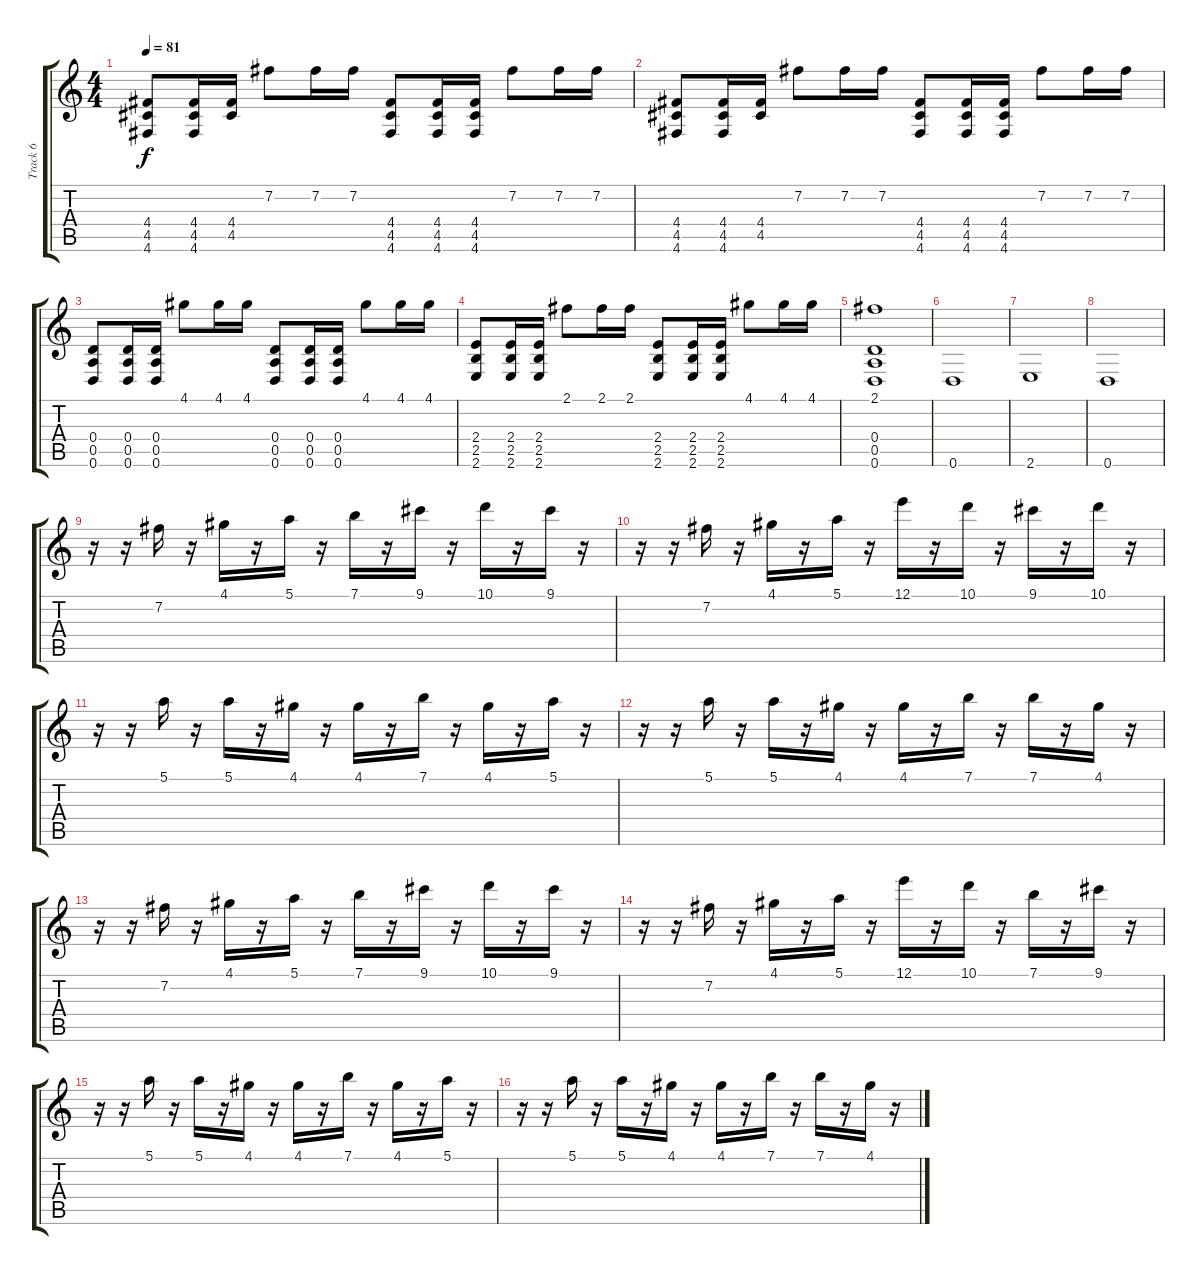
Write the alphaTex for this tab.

\track ("Track 6" "Track 6") {instrument distortionguitar}
\staff {score tabs}
\tuning (E4 B3 G3 D3 A2 D2) {hide}
\ts (4 4)
\tempo 81
\clef g2
\ks c
(4.4 4.5 4.6).8{dy f} (4.4 4.5 4.6).16 (4.4 4.5).16 7.2.8 7.2.16 7.2.16 (4.4 4.5 4.6).8 (4.4 4.5 4.6).16 (4.4 4.5 4.6).16 7.2.8 7.2.16 7.2.16 |
(4.4 4.5 4.6).8 (4.4 4.5 4.6).16 (4.4 4.5).16 7.2.8 7.2.16 7.2.16 (4.4 4.5 4.6).8 (4.4 4.5 4.6).16 (4.4 4.5 4.6).16 7.2.8 7.2.16 7.2.16 |
(0.4 0.5 0.6).8 (0.4 0.5 0.6).16 (0.4 0.5 0.6).16 4.1.8 4.1.16 4.1.16 (0.4 0.5 0.6).8 (0.4 0.5 0.6).16 (0.4 0.5 0.6).16 4.1.8 4.1.16 4.1.16 |
(2.4 2.5 2.6).8 (2.4 2.5 2.6).16 (2.4 2.5 2.6).16 2.1.8 2.1.16 2.1.16 (2.4 2.5 2.6).8 (2.4 2.5 2.6).16 (2.4 2.5 2.6).16 4.1.8 4.1.16 4.1.16 |
(2.1 0.4 0.5 0.6).1 |
0.6.1 |
2.6.1 |
0.6.1 |
r.16 r.16 7.2.16 r.16 4.1.16 r.16 5.1.16 r.16 7.1.16 r.16 9.1.16 r.16 10.1.16 r.16 9.1.16 r.16 |
r.16 r.16 7.2.16 r.16 4.1.16 r.16 5.1.16 r.16 12.1.16 r.16 10.1.16 r.16 9.1.16 r.16 10.1.16 r.16 |
r.16 r.16 5.1.16 r.16 5.1.16 r.16 4.1.16 r.16 4.1.16 r.16 7.1.16 r.16 4.1.16 r.16 5.1.16 r.16 |
r.16 r.16 5.1.16 r.16 5.1.16 r.16 4.1.16 r.16 4.1.16 r.16 7.1.16 r.16 7.1.16 r.16 4.1.16 r.16 |
r.16 r.16 7.2.16 r.16 4.1.16 r.16 5.1.16 r.16 7.1.16 r.16 9.1.16 r.16 10.1.16 r.16 9.1.16 r.16 |
r.16 r.16 7.2.16 r.16 4.1.16 r.16 5.1.16 r.16 12.1.16 r.16 10.1.16 r.16 7.1.16 r.16 9.1.16 r.16 |
r.16 r.16 5.1.16 r.16 5.1.16 r.16 4.1.16 r.16 4.1.16 r.16 7.1.16 r.16 4.1.16 r.16 5.1.16 r.16 |
r.16 r.16 5.1.16 r.16 5.1.16 r.16 4.1.16 r.16 4.1.16 r.16 7.1.16 r.16 7.1.16 r.16 4.1.16 r.16
